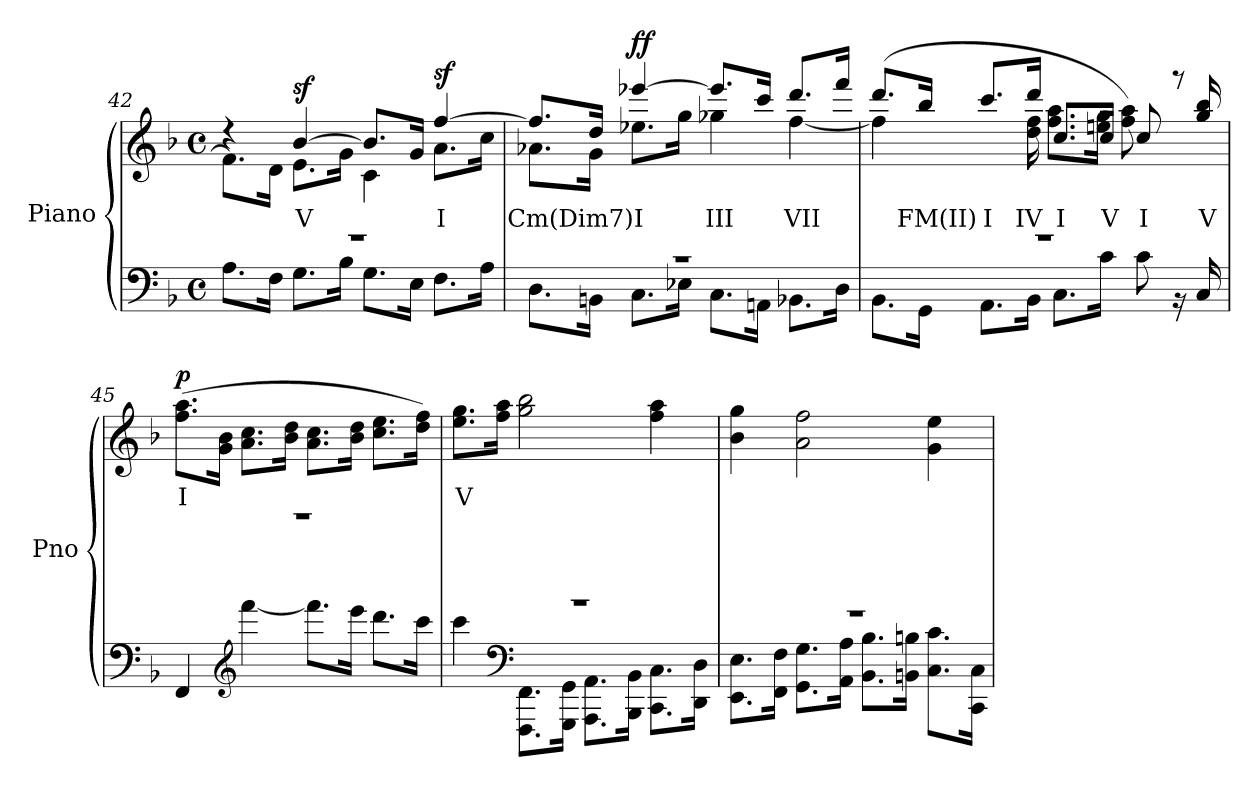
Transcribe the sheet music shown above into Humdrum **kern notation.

**kern	**kern	**text	**dynam
*part1	*part1	*part1	*part1
*staff2	*staff1	*staff1	*staff1/2
*I"Piano	*	*	*
*I'Pno	*	*	*
!!LO:LB:g=z
*clefF4	*clefG2	*	*
*k[b-]	*k[b-]	*	*
*M4/4	*M4/4	*	*
*met(c)	*met(c)	*	*
=42	=42	=42	=42
*^	*^	*	*
1r	8.A\L	4r	8.f\L]	.	.
.	16F\Jk	.	16d\Jk	.	.
!	!	!	!	!LO:LY:b	!LO:DY:b
.	8.G\L	[4b-/	8.e\L	V	sf
.	16B-\Jk	.	16g\Jk	.	.
.	8.G\L	8.b-/L]	4c\	.	.
.	16E\Jk	16g/Jk	.	.	.
!	!	!	!	!LO:LY:b	!LO:DY:b
.	8.F\L	[4ff/	8.a\L	I	sf
.	16A\Jk	.	16cc\Jk	.	.
=43	=43	=43	=43	=43	=43
!	!	!	!	!LO:LY:b	!
1r	8.D\L	8.ff/L]	8.a-X\L	Cm(Dim7)	.
.	16BBn\Jk	16dd/Jk	16g\Jk	.	.
!	!	!	!	!LO:LY:b	!LO:DY:b
.	8.C\L	[4eee-X/	8.ee-X\L	I	ff
.	16E-X\Jk	.	16gg\Jk	.	.
!	!	!	!	!LO:LY:b	!
.	8.C\L	8.eee-/L]	4gg-X\	III	.
.	16AAn\Jk	16ccc/Jk	.	.	.
!	!	!	!	!LO:LY:b	!
.	8.BB-X\L	8.ddd/L	[4ff\	VII	.
.	16D\Jk	16fff/Jk	.	.	.
=44	=44	=44	=44	=44	=44
1r	8.BB-\L	(>8.ddd/L	4ff\]	.	.
!	!	!	!	!LO:LY:b	!
.	16GG\Jk	16bb-/Jk	.	FM(II)	.
!	!	!	!	!LO:LY:b	!
.	8.AA\L	8.ccc/L	8.ryy	I	.
!	!	!	!	!LO:LY:b	!
.	16BB-\Jk	16ddd/Jk	16dd\ 16ff\	IV	.
!	!	!	!	!LO:LY:b	!
.	8.C\L	8.cc/L	8.ff\ 8.aa\L	I	.
!	!	!	!	!LO:LY:b	!
.	16c\Jk	16cc/Jk	16een\ 16gg\Jk	V	.
!	!	!	!	!LO:LY:b	!
.	8c\	8cc/	8ff\ 8aa\)	I	.
.	16r	8r	16ryy	.	.
!	!	!	!	!LO:LY:b	!
.	16C/	.	16gg/ 16bb-/	V	.
!!LO:LB:g=z
=45	=45	=45	=45	=45	=45
!	!	!	!	!LO:LY:b	!LO:DY:b=2
*	*	*v	*v	*	*
1r	4FF/	(>8.ff\ 8.aa\L	I	p
.	.	16g\ 16b-\Jk	.	.
*clefG2	*	*	*	*
.	[4fff\	8.a\ 8.cc\L	.	.
.	.	16b-\ 16dd\Jk	.	.
.	8.fff\L]	8.a\ 8.cc\L	.	.
.	16eee\Jk	16b-\ 16dd\Jk	.	.
.	8.ddd\L	8.cc\ 8.ee\L	.	.
.	16ccc\Jk	16dd\ 16ff\Jk)	.	.
!!LO:LB:g=z
=46	=46	=46	=46	=46
!	!	!	!LO:LY:b	!
1r	4ccc\	8.ee\ 8.gg\L	V	.
.	.	16ff\ 16aa\Jk	.	.
*clefF4	*	*	*	*
.	8.FFF\ 8.FF\L	2gg\ 2bb-\	.	.
.	16GGG\ 16GG\Jk	.	.	.
.	8.AAA\ 8.AA\L	.	.	.
.	16BBB-\ 16BB-\Jk	.	.	.
.	8.CC\ 8.C\L	4ff\ 4aa\	.	.
.	16DD\ 16D\Jk	.	.	.
=47	=47	=47	=47	=47
1r	8.EE\ 8.E\L	4b-\ 4gg\	.	.
.	16FF\ 16F\Jk	.	.	.
.	8.GG\ 8.G\L	2a\ 2ff\	.	.
.	16AA\ 16A\Jk	.	.	.
.	8.BB-\ 8.B-\L	.	.	.
.	16BBn\ 16Bn\Jk	.	.	.
.	8.C\ 8.c\L	4g\ 4ee\	.	.
.	16CC\ 16C\Jk	.	.	.
*v	*v	*	*	*
=	=	=	=
*-	*-	*-	*-
